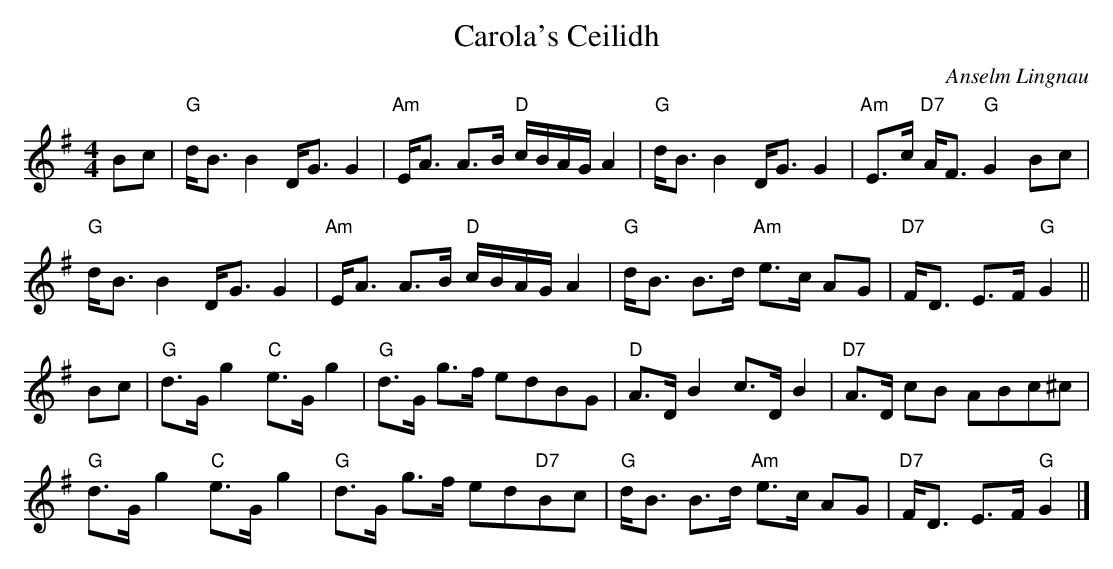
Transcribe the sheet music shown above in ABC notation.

X:1
T:Carola's Ceilidh
C:Anselm Lingnau
M:4/4
L:1/8
K:G
Bc|"G"d<B B2 D<G G2|"Am"E<A A>B "D"c/B/A/G/ A2|\
     "G"d<B B2 D<G G2|"Am"E>c "D7"A<F "G"G2 Bc|
   "G"d<B B2 D<G G2|"Am"E<A A>B "D"c/B/A/G/ A2|\
     "G"d<B B>d "Am"e>c AG|"D7"F<D E>F "G"G2||
Bc|"G"d>G g2 "C"e>G g2|"G"d>G g>f edBG|\
     "D"A>D B2 c>D B2|"D7"A>D cB ABc^c|
   "G"d>G g2 "C"e>G g2|"G"d>G g>f ed"D7"Bc|\
     "G"d<B B>d "Am"e>c AG|"D7"F<D E>F "G"G2|]
